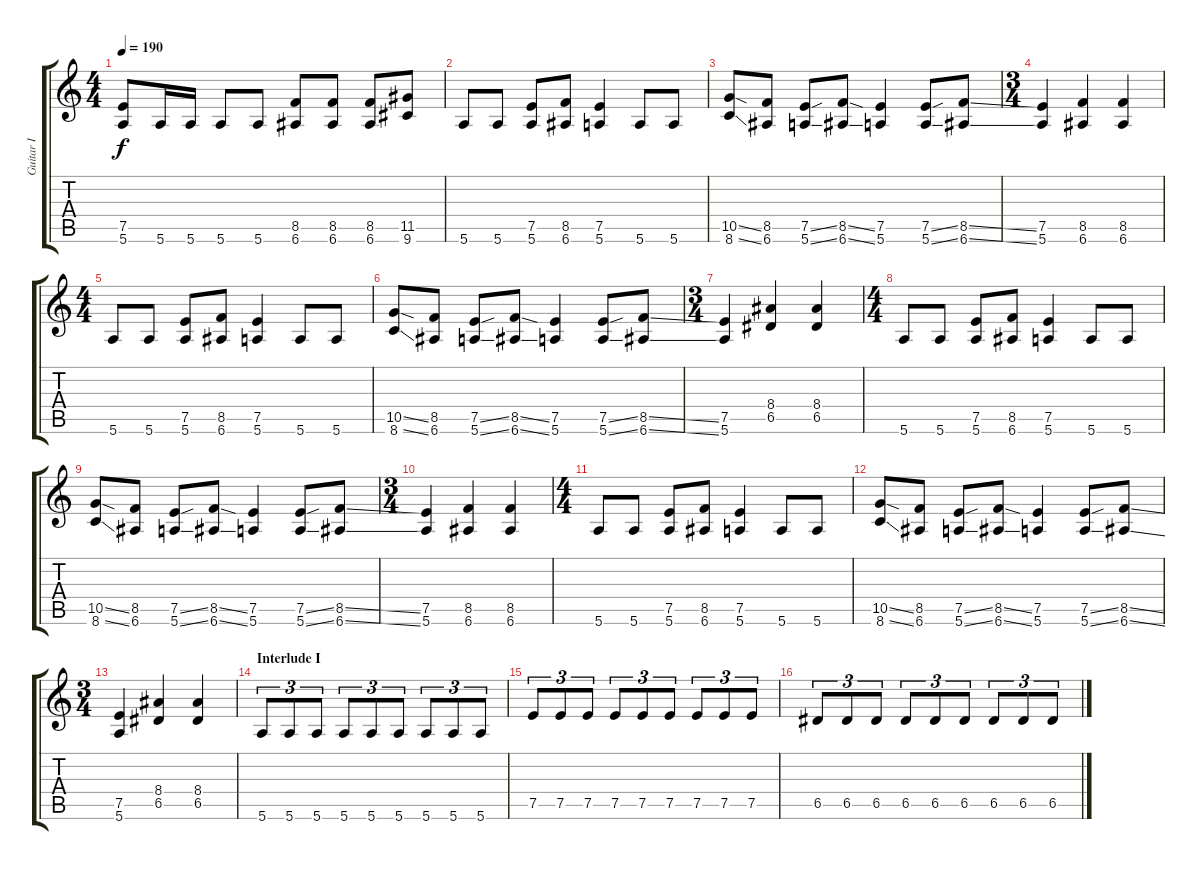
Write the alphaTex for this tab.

\track ("Guitar I" "Guitar I") {instrument distortionguitar}
\staff {score tabs}
\tuning (E4 B3 G3 D3 A2 E2) {hide}
\ts (4 4)
\tempo 190
\clef g2
\ks c
(7.5 5.6).8{dy f} 5.6.16 5.6.16 5.6.8 5.6.8 (8.5 6.6).8 (8.5 6.6).8 (8.5 6.6).8 (11.5 9.6).8 |
5.6.8 5.6.8 (7.5 5.6).8 (8.5 6.6).8 (7.5 5.6).4 5.6.8 5.6.8 |
(10.5{ss} 8.6{ss}).8 (8.5 6.6).8 (7.5{ss} 5.6{ss}).8 (8.5{ss} 6.6{ss}).8 (7.5 5.6).4 (7.5{ss} 5.6{ss}).8 (8.5{ss} 6.6{ss}).8 |
\ts (3 4)
(7.5 5.6).4 (8.5 6.6).4 (8.5 6.6).4 |
\ts (4 4)
5.6.8 5.6.8 (7.5 5.6).8 (8.5 6.6).8 (7.5 5.6).4 5.6.8 5.6.8 |
(10.5{ss} 8.6{ss}).8 (8.5 6.6).8 (7.5{ss} 5.6{ss}).8 (8.5{ss} 6.6{ss}).8 (7.5 5.6).4 (7.5{ss} 5.6{ss}).8 (8.5{ss} 6.6{ss}).8 |
\ts (3 4)
(7.5 5.6).4 (8.4 6.5).4 (8.4 6.5).4 |
\ts (4 4)
5.6.8 5.6.8 (7.5 5.6).8 (8.5 6.6).8 (7.5 5.6).4 5.6.8 5.6.8 |
(10.5{ss} 8.6{ss}).8 (8.5 6.6).8 (7.5{ss} 5.6{ss}).8 (8.5{ss} 6.6{ss}).8 (7.5 5.6).4 (7.5{ss} 5.6{ss}).8 (8.5{ss} 6.6{ss}).8 |
\ts (3 4)
(7.5 5.6).4 (8.5 6.6).4 (8.5 6.6).4 |
\ts (4 4)
5.6.8 5.6.8 (7.5 5.6).8 (8.5 6.6).8 (7.5 5.6).4 5.6.8 5.6.8 |
(10.5{ss} 8.6{ss}).8 (8.5 6.6).8 (7.5{ss} 5.6{ss}).8 (8.5{ss} 6.6{ss}).8 (7.5 5.6).4 (7.5{ss} 5.6{ss}).8 (8.5{ss} 6.6{ss}).8 |
\ts (3 4)
(7.5 5.6).4 (8.4 6.5).4 (8.4 6.5).4 |
\section ("" "Interlude I")
5.6.8{tu (3 2)} 5.6.8{tu (3 2)} 5.6.8{tu (3 2)} 5.6.8{tu (3 2)} 5.6.8{tu (3 2)} 5.6.8{tu (3 2)} 5.6.8{tu (3 2)} 5.6.8{tu (3 2)} 5.6.8{tu (3 2)} |
7.5.8{tu (3 2)} 7.5.8{tu (3 2)} 7.5.8{tu (3 2)} 7.5.8{tu (3 2)} 7.5.8{tu (3 2)} 7.5.8{tu (3 2)} 7.5.8{tu (3 2)} 7.5.8{tu (3 2)} 7.5.8{tu (3 2)} |
6.5.8{tu (3 2)} 6.5.8{tu (3 2)} 6.5.8{tu (3 2)} 6.5.8{tu (3 2)} 6.5.8{tu (3 2)} 6.5.8{tu (3 2)} 6.5.8{tu (3 2)} 6.5.8{tu (3 2)} 6.5.8{tu (3 2)}
